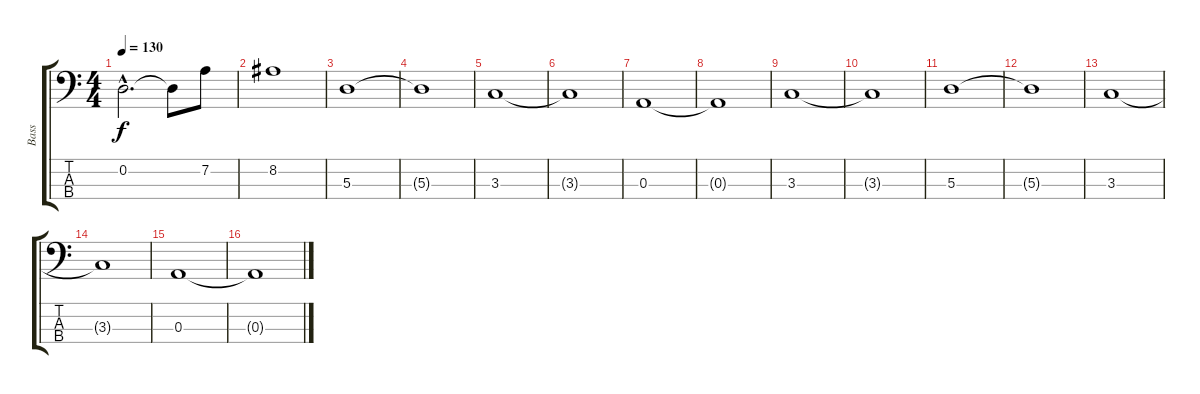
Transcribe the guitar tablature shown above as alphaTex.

\track ("Bass" "Bass") {instrument electricbassfinger}
\staff {score tabs}
\tuning (G2 D2 A1 E1) {hide}
\ts (4 4)
\tempo 130
\clef f4
\ks c
0.2{hac}.2{d dy f} 0.2{t}.8 7.2.8 |
8.2.1 |
5.3.1 |
5.3{t}.1 |
3.3.1 |
3.3{t}.1 |
0.3.1 |
0.3{t}.1 |
3.3.1 |
3.3{t}.1 |
5.3.1 |
5.3{t}.1 |
3.3.1 |
3.3{t}.1 |
0.3.1 |
0.3{t}.1
